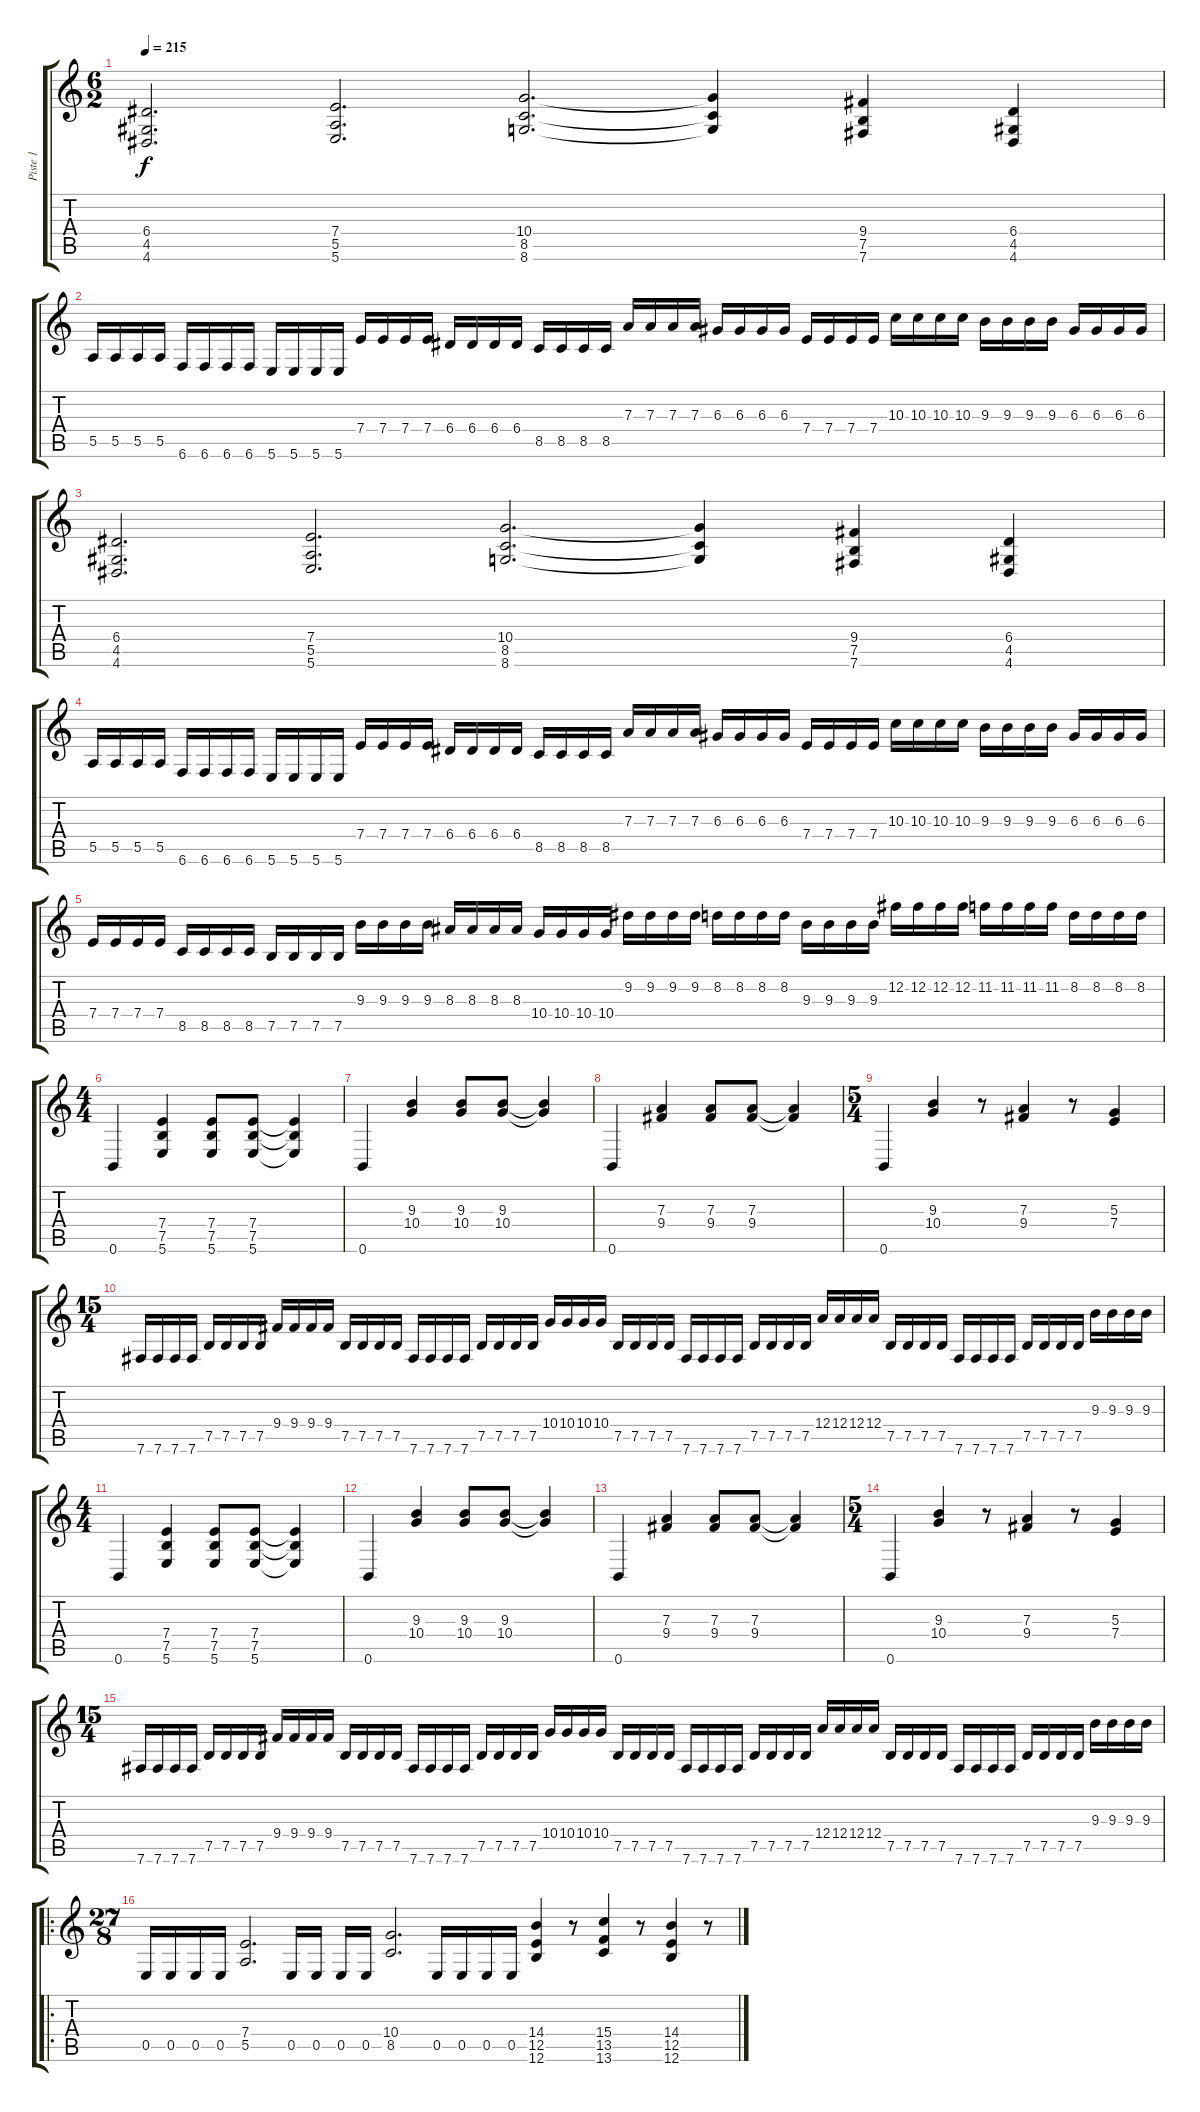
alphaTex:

\track ("Piste 1" "Piste 1") {instrument distortionguitar}
\staff {score tabs}
\tuning (B3 Gb3 D3 A2 E2 B1) {hide}
\ts (6 2)
\tempo 215
\clef g2
\ks c
(6.4 4.5 4.6).2{d dy f} (7.4 5.5 5.6).2{d} (10.4 8.5 8.6).2{d} (10.4{t} 8.5{t} 8.6{t}).4 (9.4 7.5 7.6).4 (6.4 4.5 4.6).4 |
5.5.16 5.5.16 5.5.16 5.5.16 6.6.16 6.6.16 6.6.16 6.6.16 5.6.16 5.6.16 5.6.16 5.6.16 7.4.16 7.4.16 7.4.16 7.4.16 6.4.16 6.4.16 6.4.16 6.4.16 8.5.16 8.5.16 8.5.16 8.5.16 7.3.16 7.3.16 7.3.16 7.3.16 6.3.16 6.3.16 6.3.16 6.3.16 7.4.16 7.4.16 7.4.16 7.4.16 10.3.16 10.3.16 10.3.16 10.3.16 9.3.16 9.3.16 9.3.16 9.3.16 6.3.16 6.3.16 6.3.16 6.3.16 |
(6.4 4.5 4.6).2{d} (7.4 5.5 5.6).2{d} (10.4 8.5 8.6).2{d} (10.4{t} 8.5{t} 8.6{t}).4 (9.4 7.5 7.6).4 (6.4 4.5 4.6).4 |
5.5.16 5.5.16 5.5.16 5.5.16 6.6.16 6.6.16 6.6.16 6.6.16 5.6.16 5.6.16 5.6.16 5.6.16 7.4.16 7.4.16 7.4.16 7.4.16 6.4.16 6.4.16 6.4.16 6.4.16 8.5.16 8.5.16 8.5.16 8.5.16 7.3.16 7.3.16 7.3.16 7.3.16 6.3.16 6.3.16 6.3.16 6.3.16 7.4.16 7.4.16 7.4.16 7.4.16 10.3.16 10.3.16 10.3.16 10.3.16 9.3.16 9.3.16 9.3.16 9.3.16 6.3.16 6.3.16 6.3.16 6.3.16 |
7.4.16 7.4.16 7.4.16 7.4.16 8.5.16 8.5.16 8.5.16 8.5.16 7.5.16 7.5.16 7.5.16 7.5.16 9.3.16 9.3.16 9.3.16 9.3.16 8.3.16 8.3.16 8.3.16 8.3.16 10.4.16 10.4.16 10.4.16 10.4.16 9.2.16 9.2.16 9.2.16 9.2.16 8.2.16 8.2.16 8.2.16 8.2.16 9.3.16 9.3.16 9.3.16 9.3.16 12.2.16 12.2.16 12.2.16 12.2.16 11.2.16 11.2.16 11.2.16 11.2.16 8.2.16 8.2.16 8.2.16 8.2.16 |
\ts (4 4)
0.6.4 (7.4 7.5 5.6).4 (7.4 7.5 5.6).8 (7.4 7.5 5.6).8 (7.4{t} 7.5{t} 5.6{t}).4 |
0.6.4 (9.3 10.4).4 (9.3 10.4).8 (9.3 10.4).8 (9.3{t} 10.4{t}).4 |
0.6.4 (7.3 9.4).4 (7.3 9.4).8 (7.3 9.4).8 (7.3{t} 9.4{t}).4 |
\ts (5 4)
0.6.4 (9.3 10.4).4 r.8 (7.3 9.4).4 r.8 (5.3 7.4).4 |
\ts (15 4)
7.6.16 7.6.16 7.6.16 7.6.16 7.5.16 7.5.16 7.5.16 7.5.16 9.4.16 9.4.16 9.4.16 9.4.16 7.5.16 7.5.16 7.5.16 7.5.16 7.6.16 7.6.16 7.6.16 7.6.16 7.5.16 7.5.16 7.5.16 7.5.16 10.4.16 10.4.16 10.4.16 10.4.16 7.5.16 7.5.16 7.5.16 7.5.16 7.6.16 7.6.16 7.6.16 7.6.16 7.5.16 7.5.16 7.5.16 7.5.16 12.4.16 12.4.16 12.4.16 12.4.16 7.5.16 7.5.16 7.5.16 7.5.16 7.6.16 7.6.16 7.6.16 7.6.16 7.5.16 7.5.16 7.5.16 7.5.16 9.3.16 9.3.16 9.3.16 9.3.16 |
\ts (4 4)
0.6.4 (7.4 7.5 5.6).4 (7.4 7.5 5.6).8 (7.4 7.5 5.6).8 (7.4{t} 7.5{t} 5.6{t}).4 |
0.6.4 (9.3 10.4).4 (9.3 10.4).8 (9.3 10.4).8 (9.3{t} 10.4{t}).4 |
0.6.4 (7.3 9.4).4 (7.3 9.4).8 (7.3 9.4).8 (7.3{t} 9.4{t}).4 |
\ts (5 4)
0.6.4 (9.3 10.4).4 r.8 (7.3 9.4).4 r.8 (5.3 7.4).4 |
\ts (15 4)
7.6.16 7.6.16 7.6.16 7.6.16 7.5.16 7.5.16 7.5.16 7.5.16 9.4.16 9.4.16 9.4.16 9.4.16 7.5.16 7.5.16 7.5.16 7.5.16 7.6.16 7.6.16 7.6.16 7.6.16 7.5.16 7.5.16 7.5.16 7.5.16 10.4.16 10.4.16 10.4.16 10.4.16 7.5.16 7.5.16 7.5.16 7.5.16 7.6.16 7.6.16 7.6.16 7.6.16 7.5.16 7.5.16 7.5.16 7.5.16 12.4.16 12.4.16 12.4.16 12.4.16 7.5.16 7.5.16 7.5.16 7.5.16 7.6.16 7.6.16 7.6.16 7.6.16 7.5.16 7.5.16 7.5.16 7.5.16 9.3.16 9.3.16 9.3.16 9.3.16 |
\ro
\ts (27 8)
0.5.16 0.5.16 0.5.16 0.5.16 (7.4 5.5).2{d} 0.5.16 0.5.16 0.5.16 0.5.16 (10.4 8.5).2{d} 0.5.16 0.5.16 0.5.16 0.5.16 (14.4 12.5 12.6).4 r.8 (15.4 13.5 13.6).4 r.8 (14.4 12.5 12.6).4 r.8
